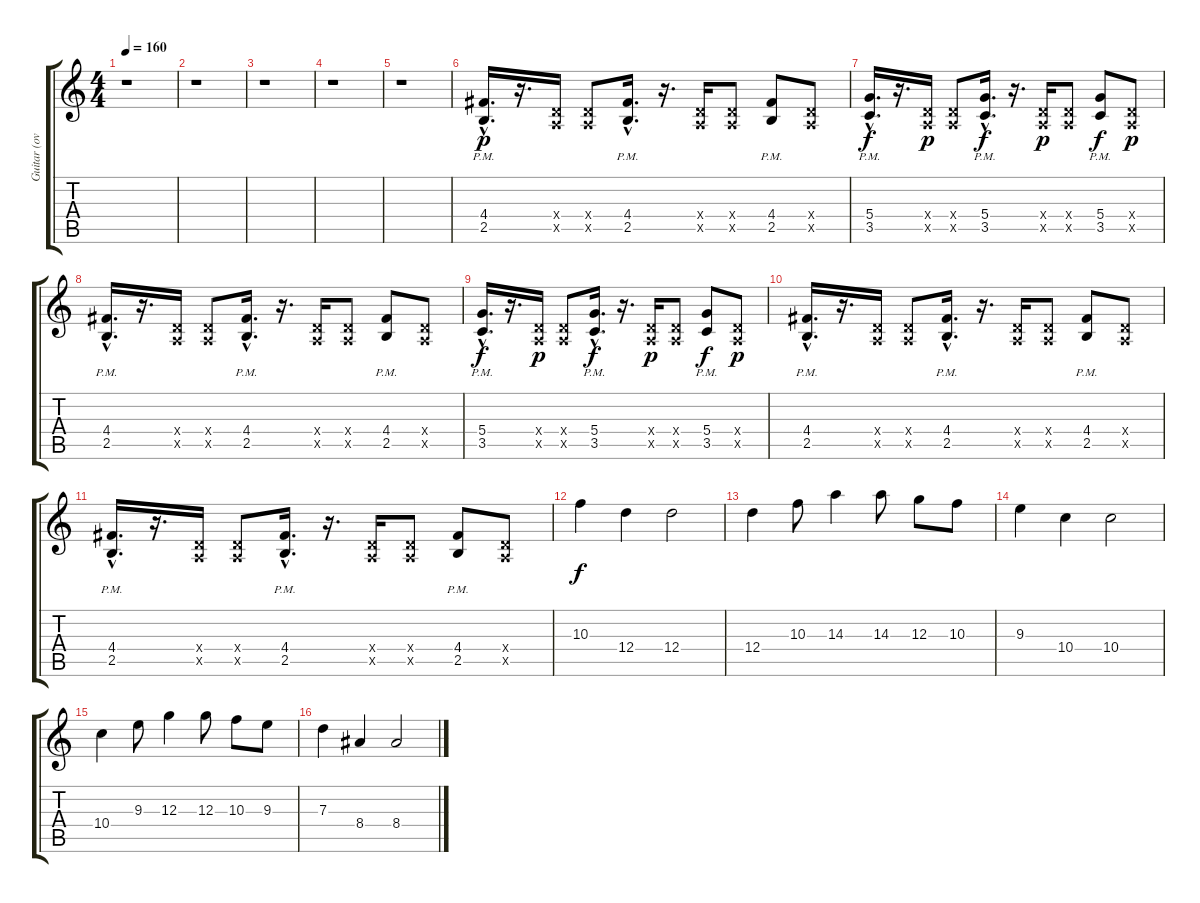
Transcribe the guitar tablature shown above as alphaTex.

\track ("Guitar (over dub)" "Guitar (ov") {instrument overdrivenguitar}
\staff {score tabs}
\tuning (E4 B3 G3 D3 A2 D2) {hide}
\ts (4 4)
\tempo 160
\clef g2
\ks c
r.1{dy mp} |
r.1 |
r.1 |
r.1 |
r.1 |
(4.4{hac pm} 2.5{hac pm}).16{d dy p volume 14 balance 8} r.16{d} (0.4{x} 0.5{x}).16 (0.4{x} 0.5{x}).8 (4.4{hac pm} 2.5{hac pm}).16{d} r.16{d} (0.4{x} 0.5{x}).16 (0.4{x} 0.5{x}).8 (4.4{pm} 2.5{pm}).8 (0.4{x} 0.5{x}).8 |
(5.4{hac} 3.5{hac pm}).16{d dy f} r.16{d} (0.4{x} 0.5{x}).16{dy p} (0.4{x} 0.5{x}).8 (5.4{hac} 3.5{hac pm}).16{d dy f} r.16{d} (0.4{x} 0.5{x}).16{dy p} (0.4{x} 0.5{x}).8 (5.4 3.5{pm}).8{dy f} (0.4{x} 0.5{x}).8{dy p} |
(4.4{hac pm} 2.5{hac pm}).16{d} r.16{d} (0.4{x} 0.5{x}).16 (0.4{x} 0.5{x}).8 (4.4{hac pm} 2.5{hac pm}).16{d} r.16{d} (0.4{x} 0.5{x}).16 (0.4{x} 0.5{x}).8 (4.4{pm} 2.5{pm}).8 (0.4{x} 0.5{x}).8 |
(5.4{hac} 3.5{hac pm}).16{d dy f} r.16{d} (0.4{x} 0.5{x}).16{dy p} (0.4{x} 0.5{x}).8 (5.4{hac} 3.5{hac pm}).16{d dy f} r.16{d} (0.4{x} 0.5{x}).16{dy p} (0.4{x} 0.5{x}).8 (5.4 3.5{pm}).8{dy f} (0.4{x} 0.5{x}).8{dy p} |
(4.4{hac pm} 2.5{hac pm}).16{d} r.16{d} (0.4{x} 0.5{x}).16 (0.4{x} 0.5{x}).8 (4.4{hac pm} 2.5{hac pm}).16{d} r.16{d} (0.4{x} 0.5{x}).16 (0.4{x} 0.5{x}).8 (4.4{pm} 2.5{pm}).8 (0.4{x} 0.5{x}).8 |
(4.4{hac pm} 2.5{hac pm}).16{d} r.16{d} (0.4{x} 0.5{x}).16 (0.4{x} 0.5{x}).8 (4.4{hac pm} 2.5{hac pm}).16{d} r.16{d} (0.4{x} 0.5{x}).16 (0.4{x} 0.5{x}).8 (4.4{pm} 2.5{pm}).8 (0.4{x} 0.5{x}).8 |
10.3.4{dy f volume 5 instrument guitarharmonics} 12.4.4 12.4.2 |
12.4.4 10.3.8 14.3.4 14.3.8 12.3.8 10.3.8 |
9.3.4 10.4.4 10.4.2 |
10.4.4 9.3.8 12.3.4 12.3.8 10.3.8 9.3.8 |
7.3.4 8.4.4 8.4.2
